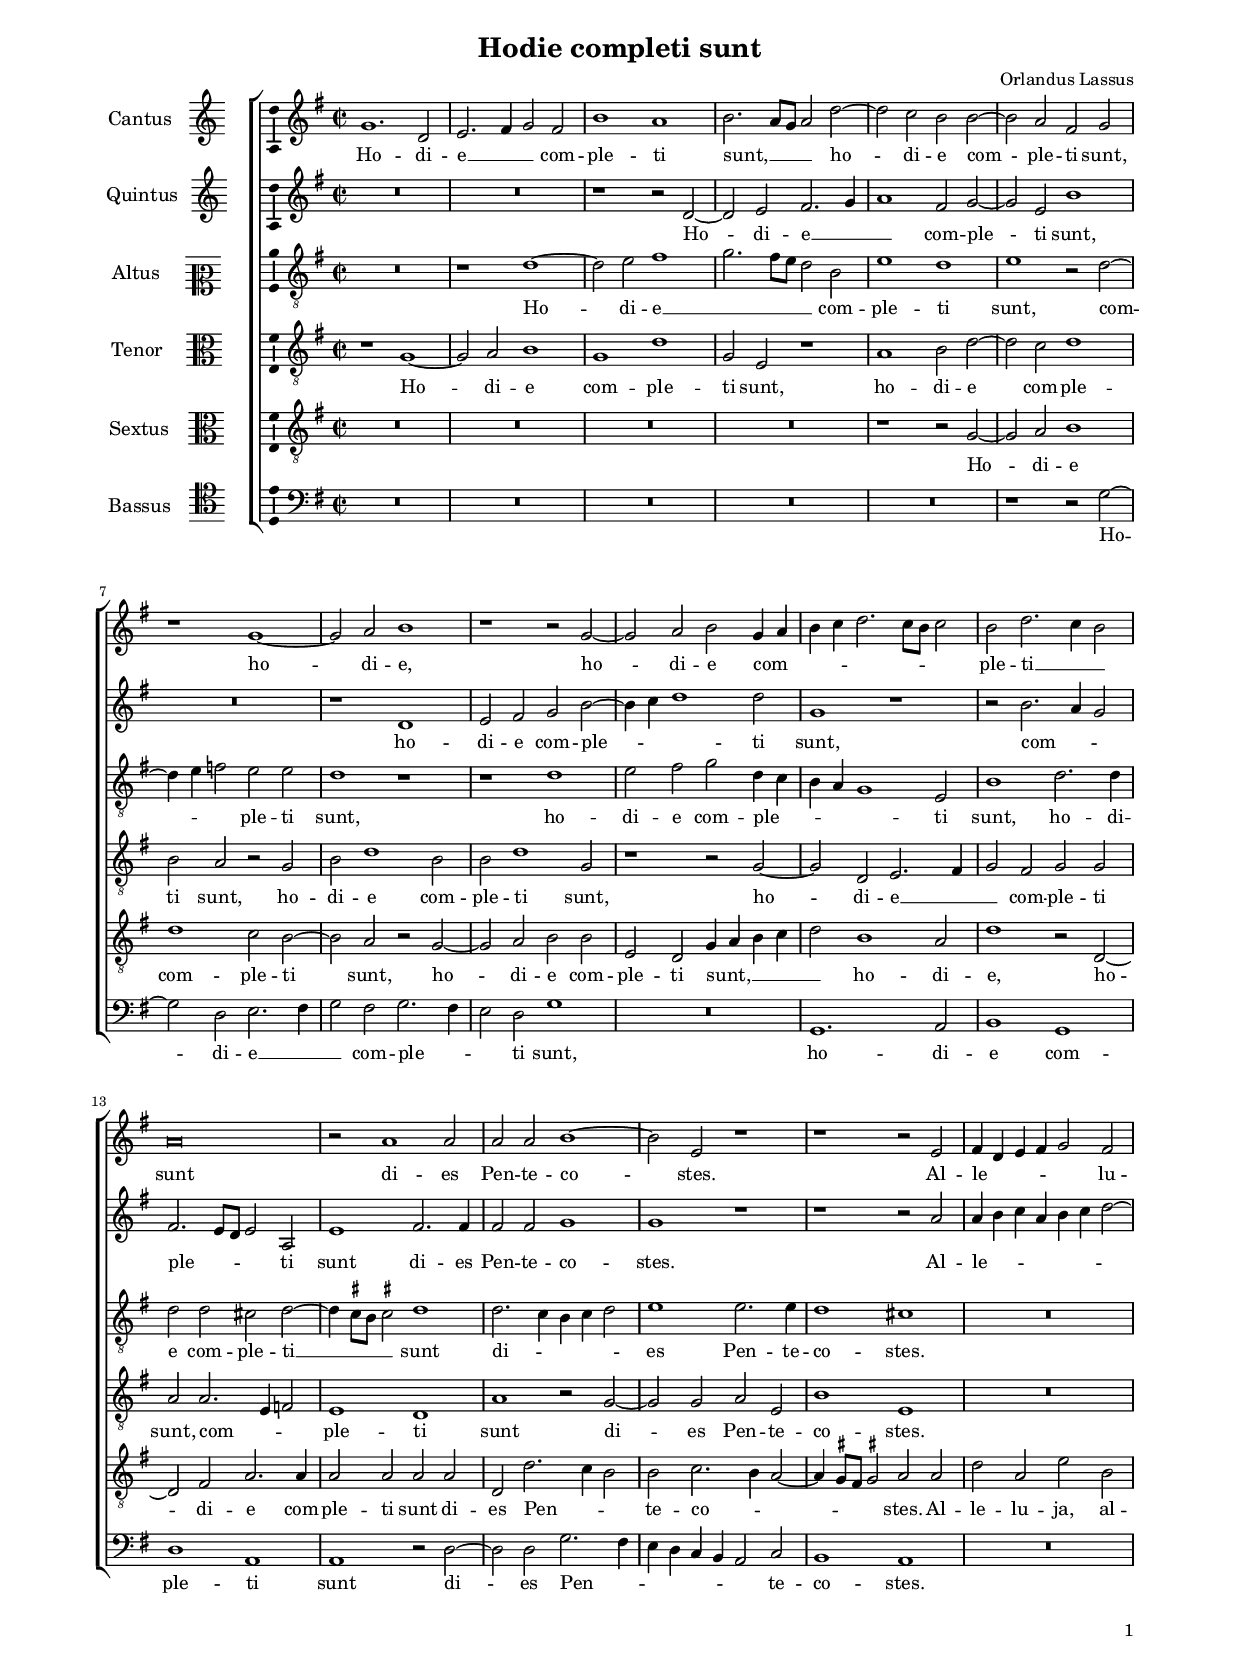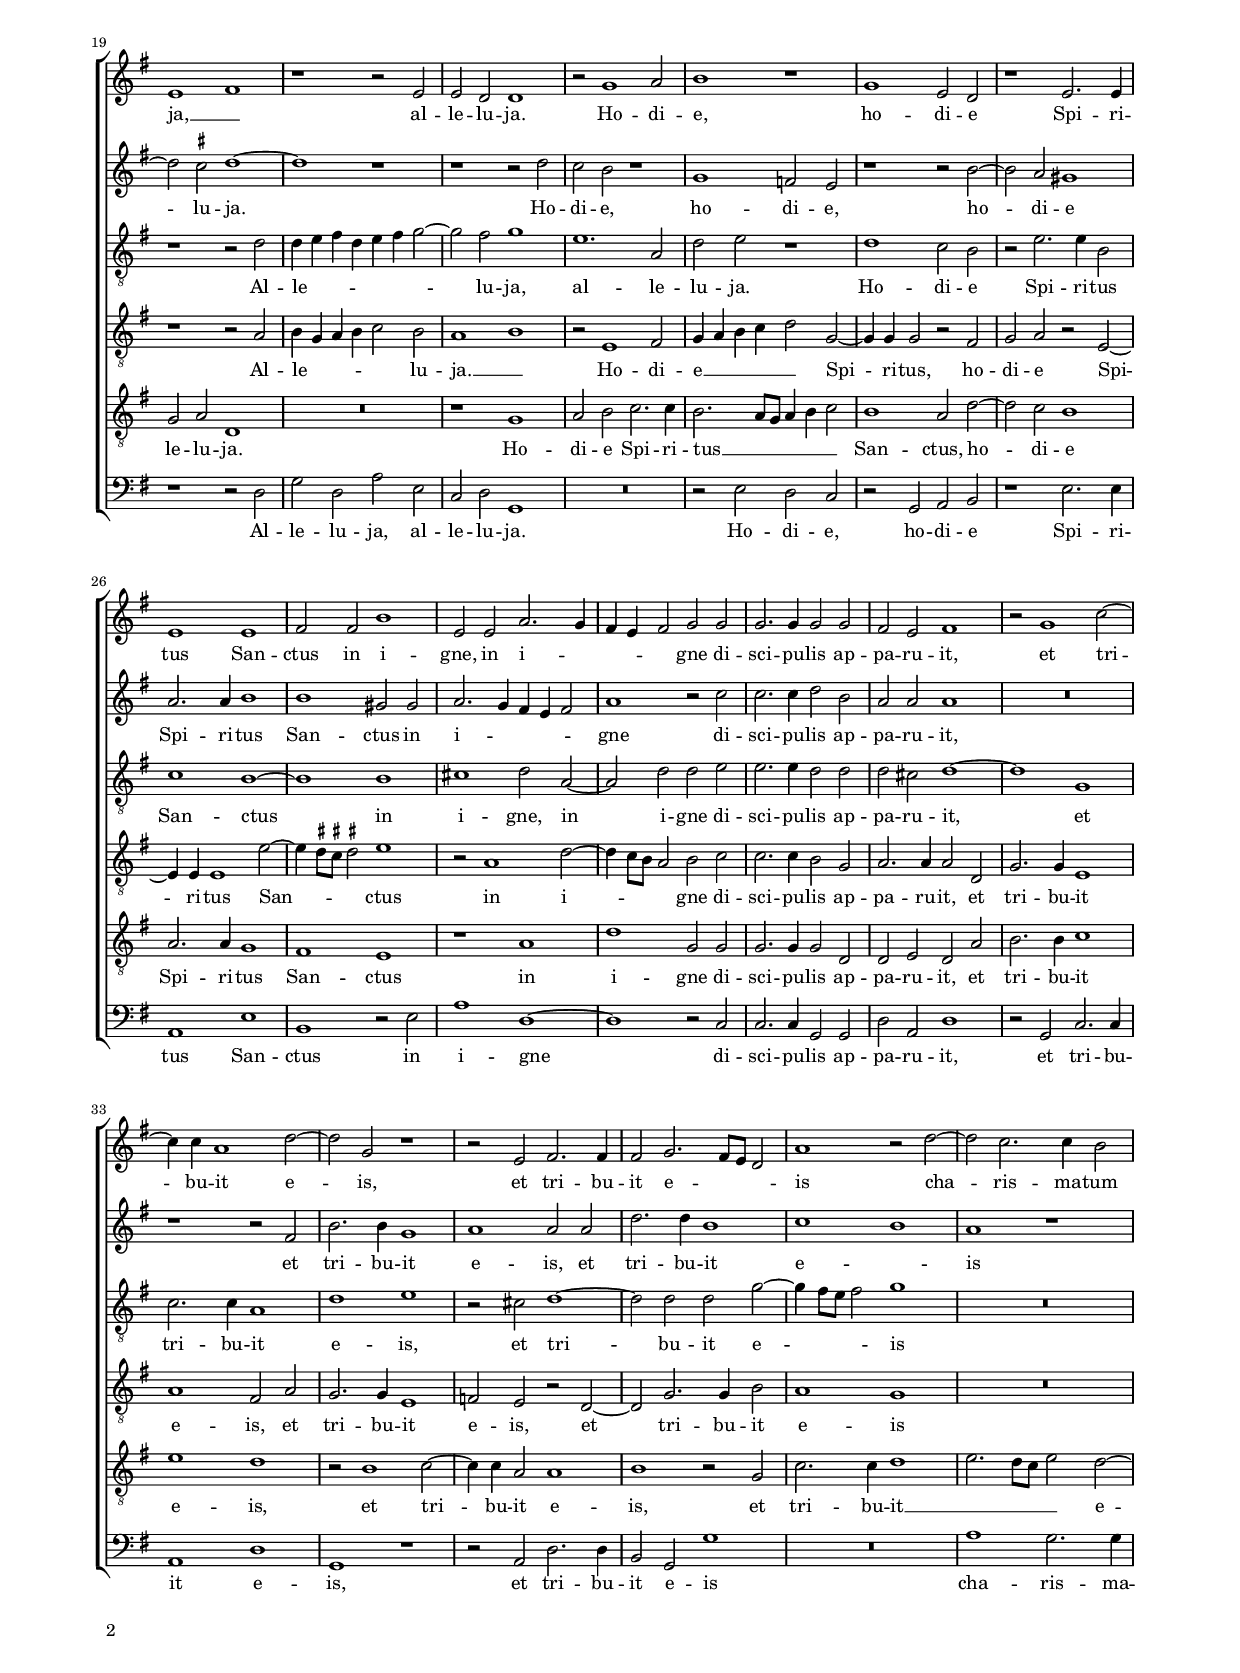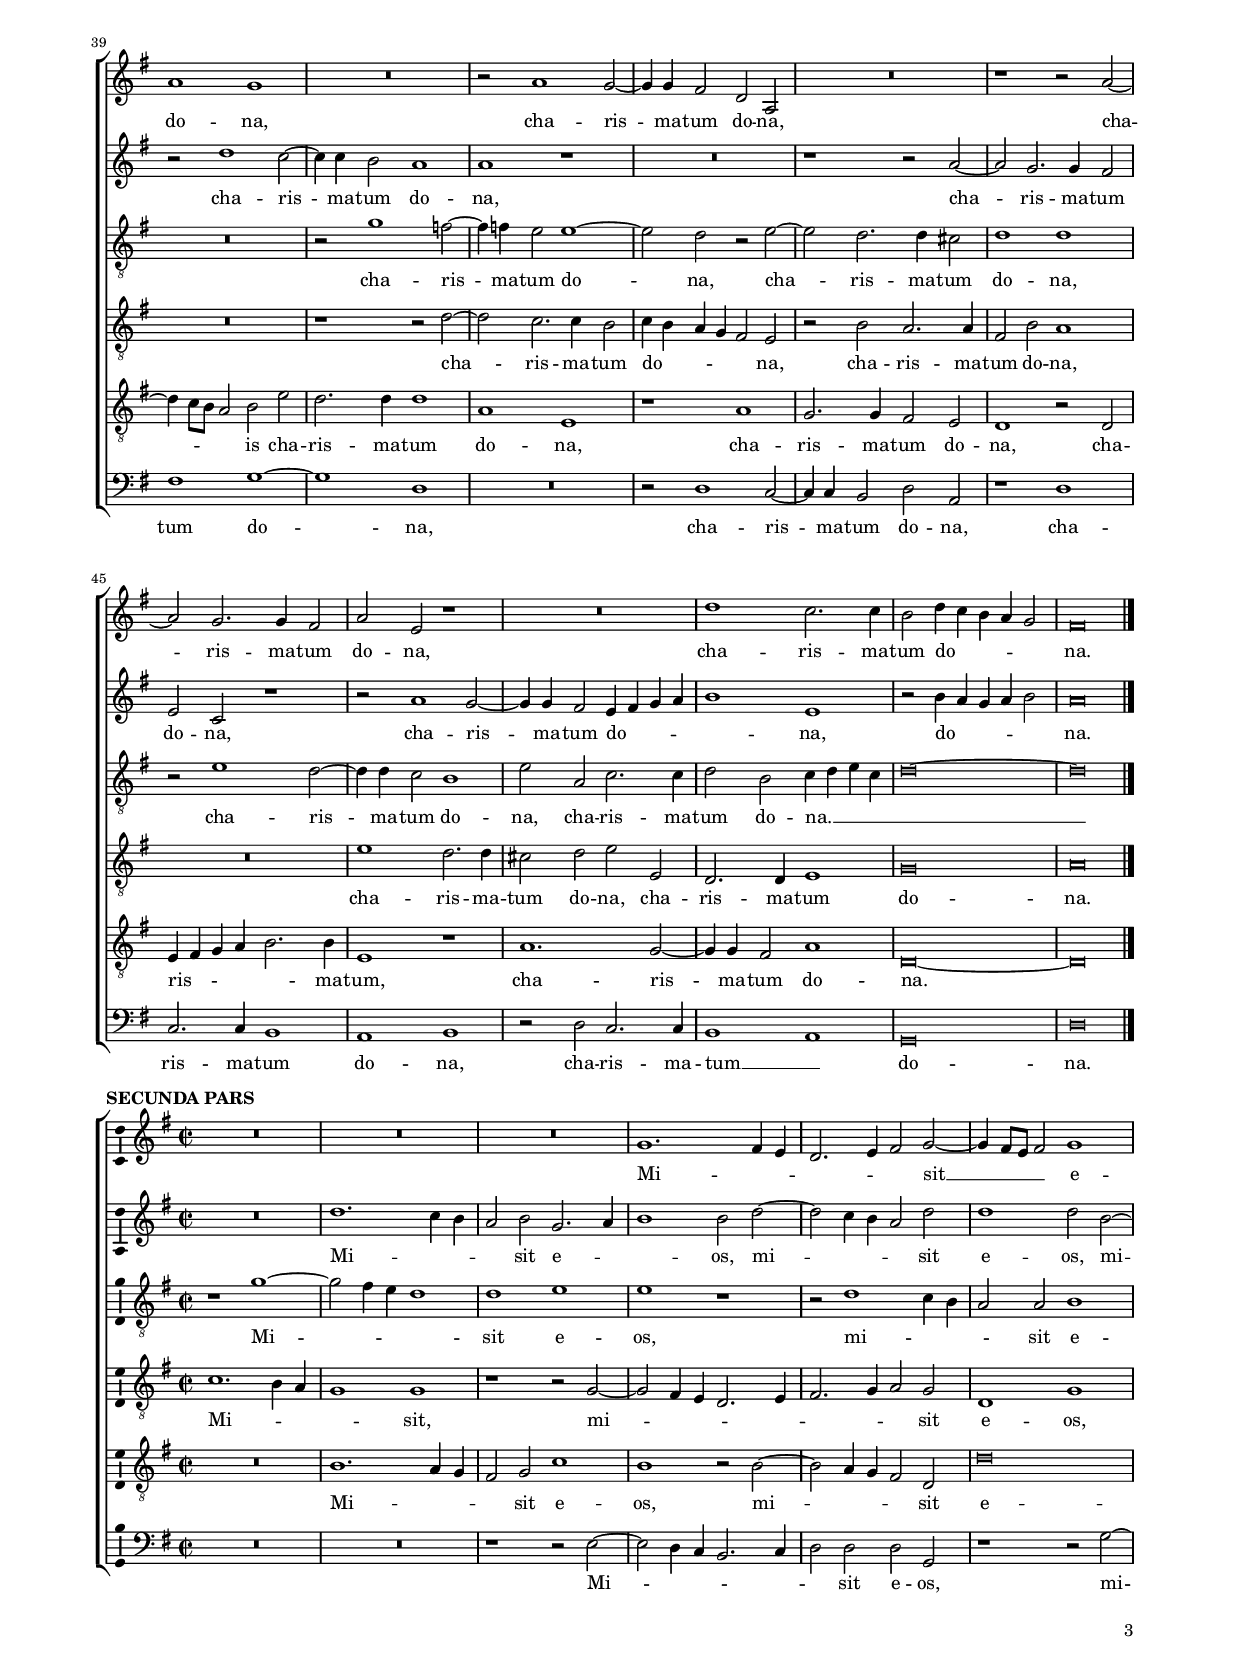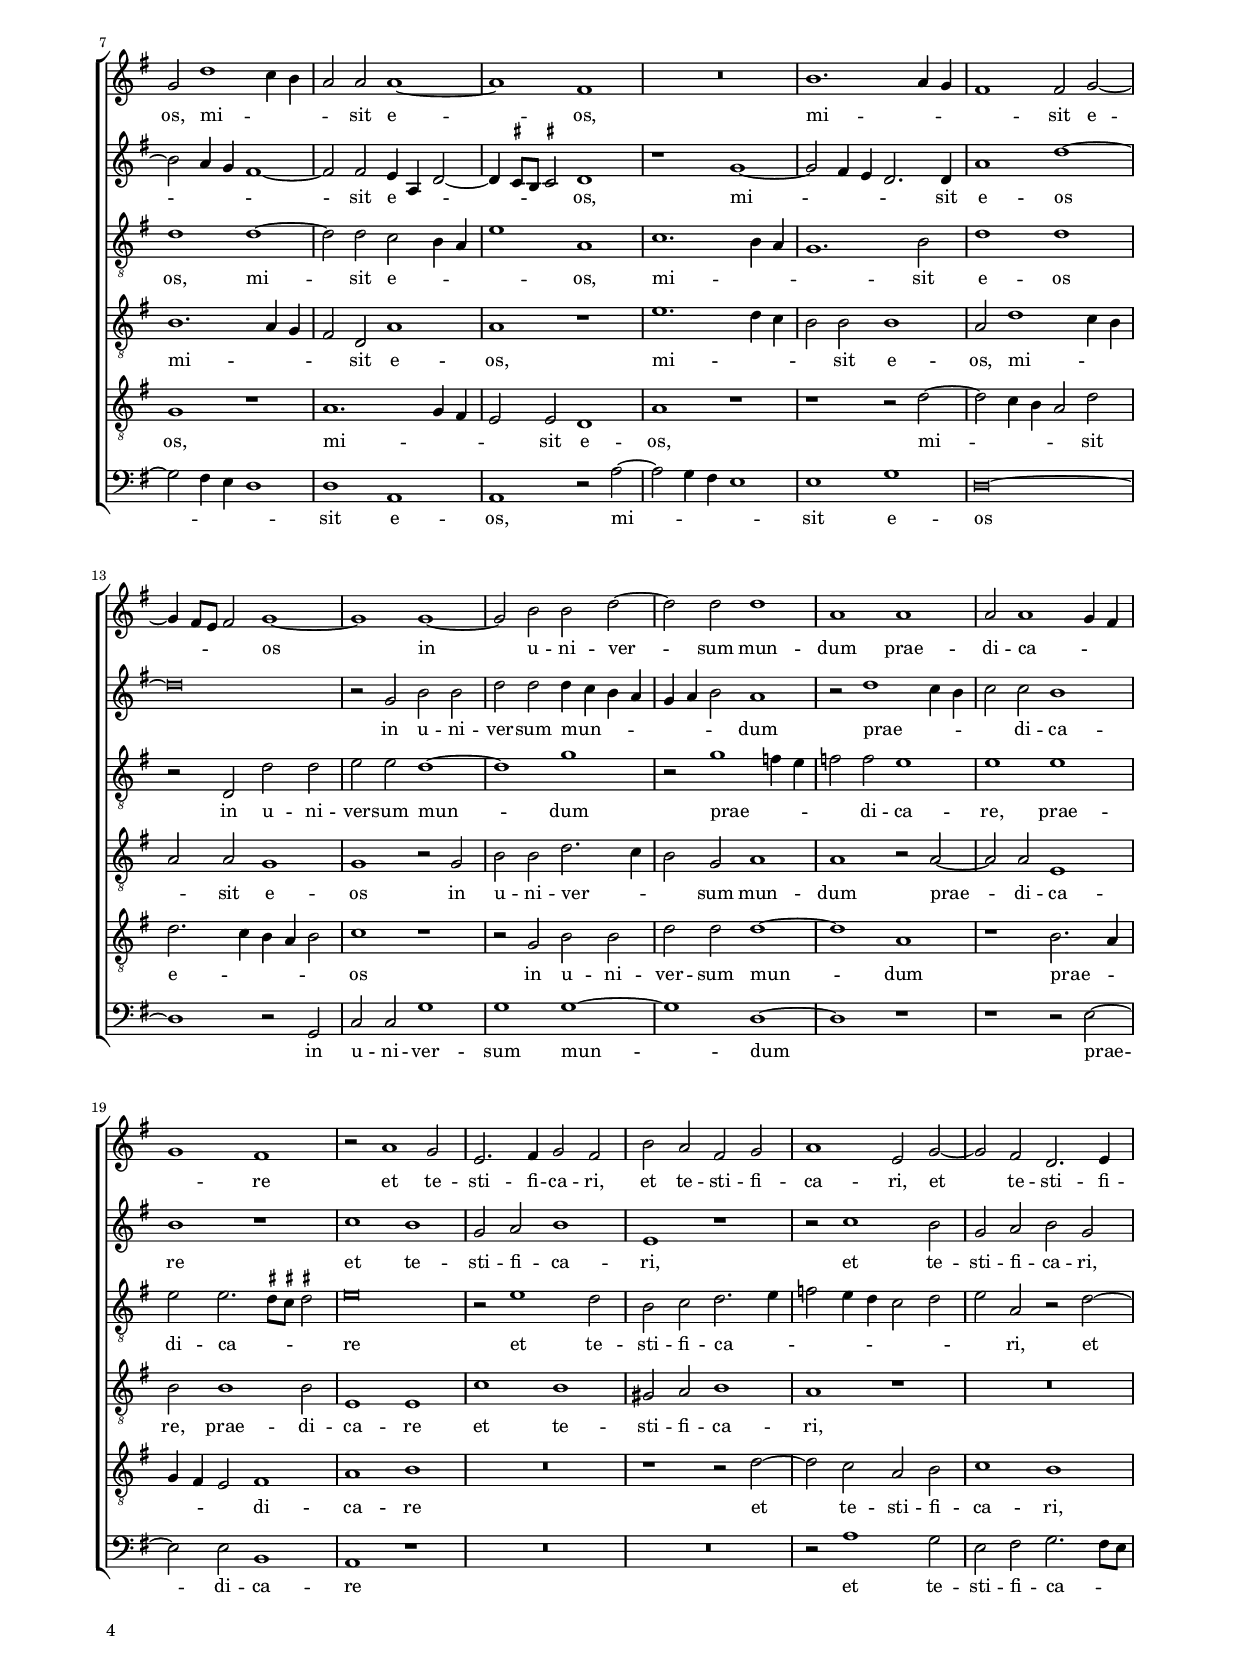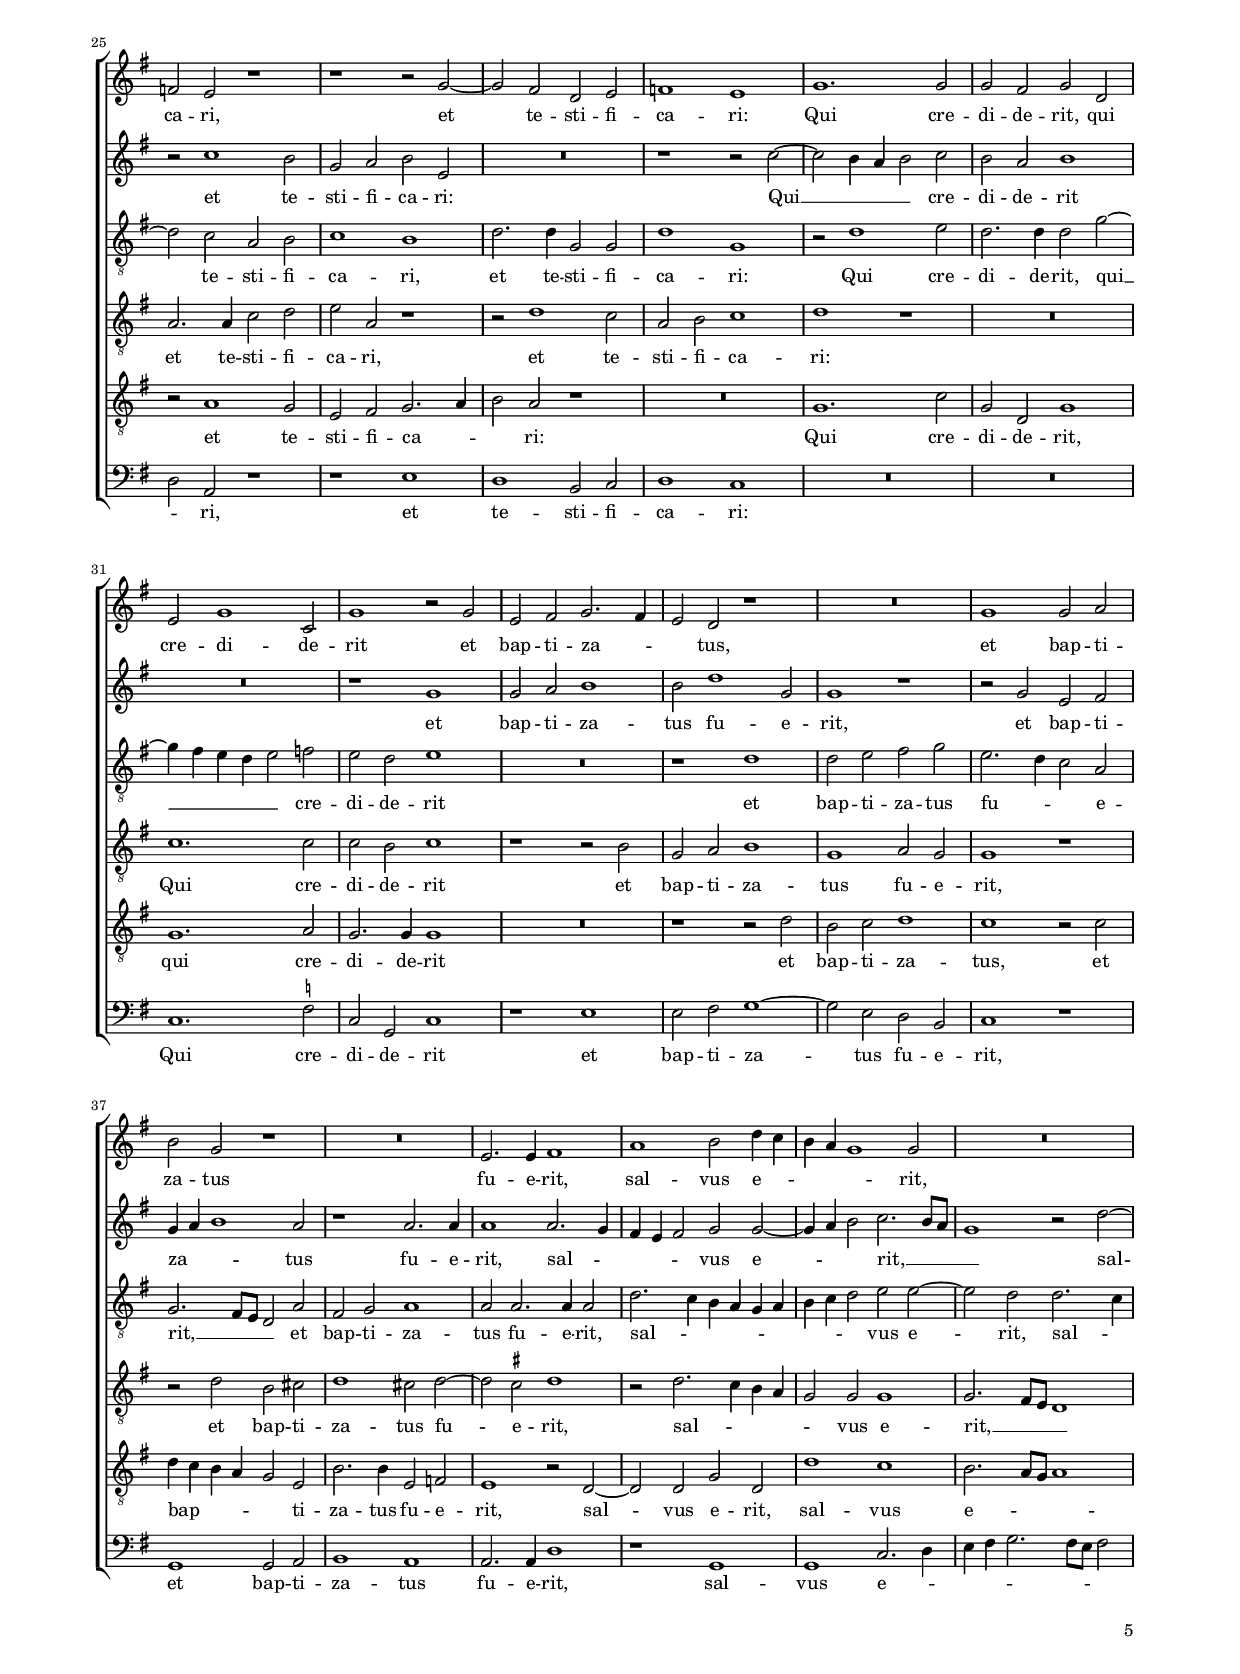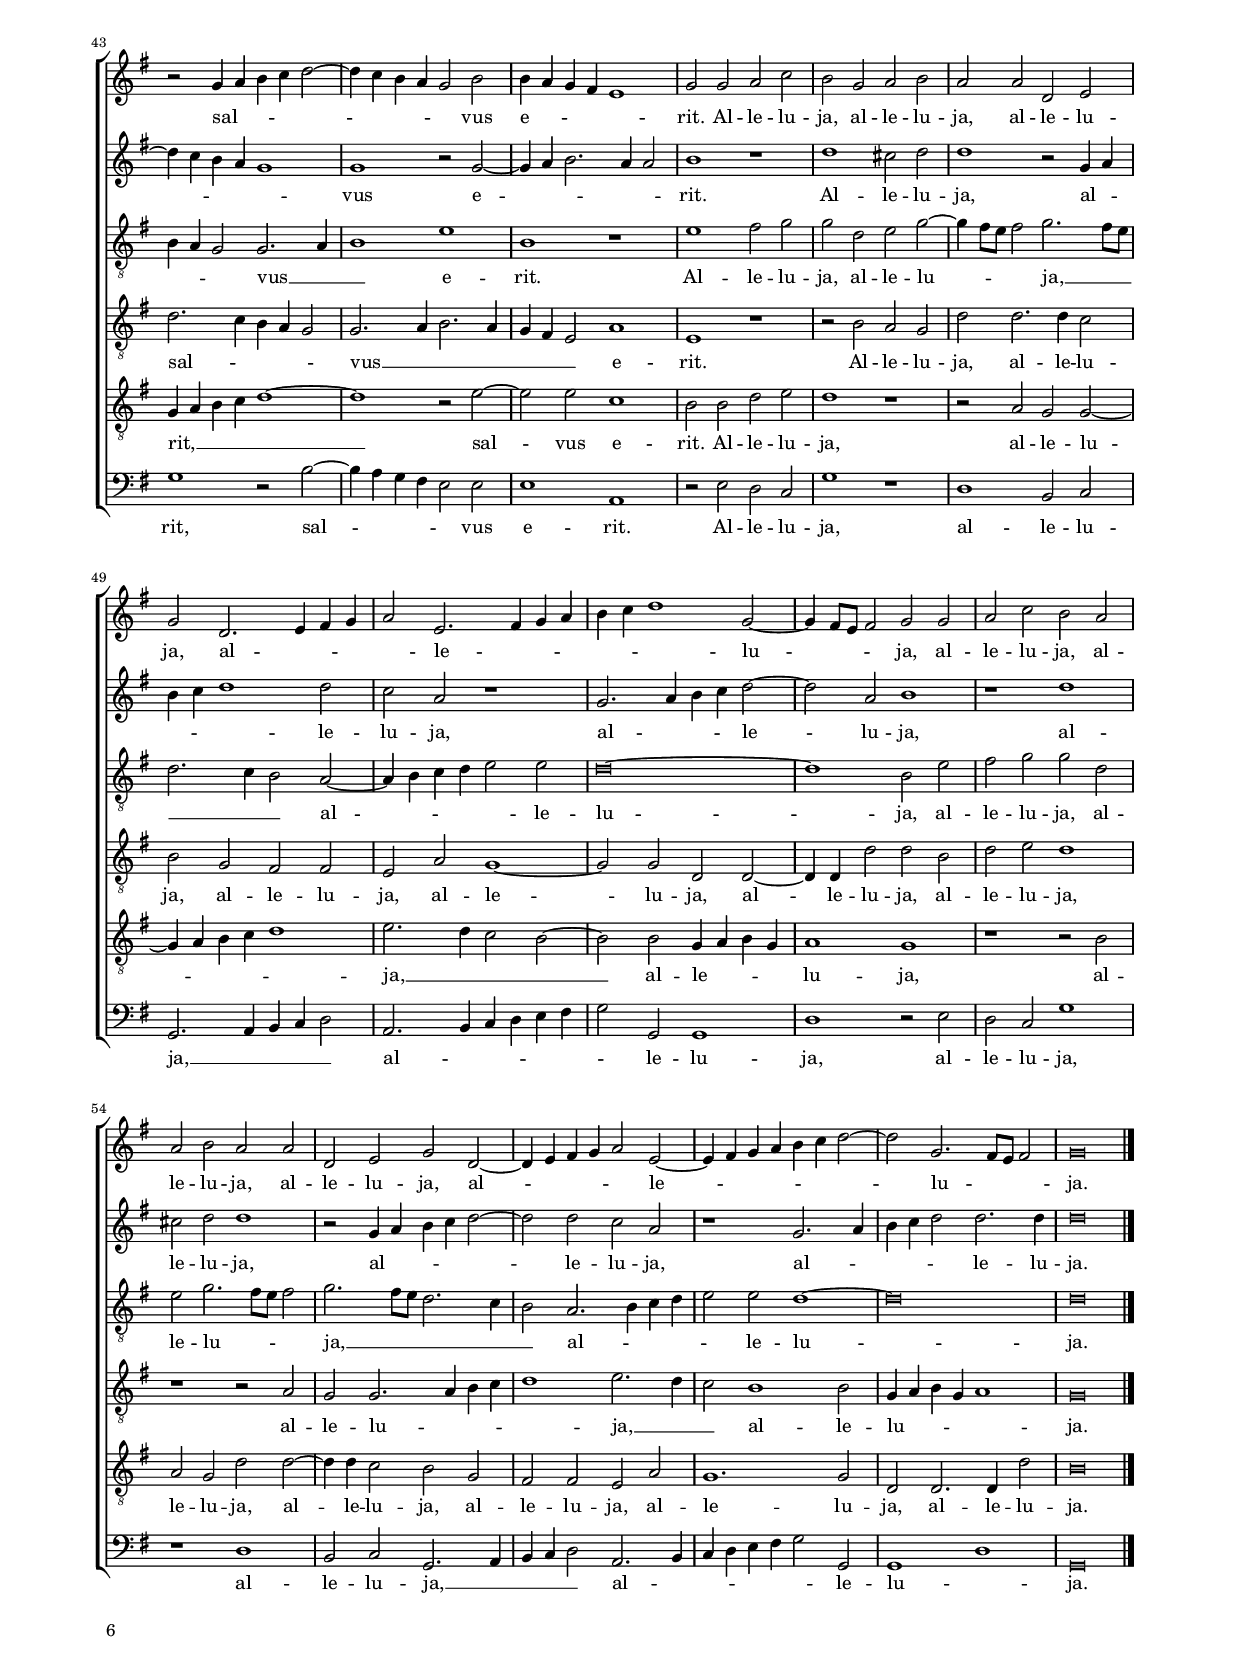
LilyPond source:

\header
{
  title="Hodie completi sunt"
  composer="Orlandus Lassus"
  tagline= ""
}

\version "2.20.0"
\language deutsch
#(set-global-staff-size 15)
% #(set-default-paper-size "letter")
#(ly:set-option 'point-and-click #f)


	ficta = { \once \set suggestAccidentals = ##t }
	
	forget = #(define-music-function (music) (ly:music?) #{
		\accidentalStyle forget
		$music
		\accidentalStyle default
		#})

	m = \melisma
	me = \melismaEnd
 %	\mark \markup { \fontsize #-3 \note  #"1" #1 = \fontsize #-3 \note #"1." #1 }


\paper
	{
	top-margin = 1.5 \cm
	bottom-margin = 1 \cm
	left-margin = 1.8 \cm
	right-margin = 1.8 \cm
	ragged-bottom = ##f
	ragged-last-bottom = ##f
	print-page-number = ##f
	score-system-spacing = #'((basic-distance . 17) (minimum-distance . 14) (padding . 5) (strechability . 250))
	system-system-spacing = #'((basic-distance . 17) (minimum-distance . 14) (padding . 5) (strechability . 250))
    oddFooterMarkup=\markup   \fill-line { "" \fromproperty #'page:page-number-string }
    evenFooterMarkup=\markup  \fill-line { \fromproperty #'page:page-number-string "" }
    last-bottom-spacing = #'((basic-distance . 12) (minimum-distance . 7) (padding . 4))
	systems-per-page = 3
%   page-count = 6
%	min-systems-per-page = 3
	}

global = {
    % \set Staff.autoBeaming = ##f
	\key c \major
	\time 2/2 \set Score.measureLength = #(ly:make-moment 2/1)
    \set Score.tempoHideNote = ##t
    \tempo 2 = 90
    \skip 1*2*50  \bar "|."
	}


incipitcantus = \markup { \score {
	{
	\set Staff.instrumentName = \markup { \fontsize #1 "Cantus" }
	\key c \major
	\clef violin
	s4 \bar ""
	}
	\layout  {
	raggedright = ##t
	indent = 1.6 \cm
	line-width = 2.2 \cm
	\context { \Staff \remove Time_signature_engraver }
	\override Staff.Clef.Y-extent = #'(0 . 0)
	}} \hspace #1 }


incipitsextus = \markup { \score {
	{
	\set Staff.instrumentName = \markup { \fontsize #1 "Quintus" }
	\key c \major
	\clef violin
	s4 \bar ""
	}
	\layout  {
	raggedright = ##t
	indent = 1.6 \cm
	line-width = 2.2 \cm
	\context { \Staff \remove Time_signature_engraver }
	\override Staff.Clef.Y-extent = #'(0 . 0)
	}} \hspace #1 }
      
      
incipitaltus = \markup { \score {
	{
	\set Staff.instrumentName = \markup { \fontsize #1 "Altus" }
	\key c \major
	\clef mezzosoprano
	s4 \bar ""
	}
	\layout  {
	raggedright = ##t
	indent = 1.6 \cm
	line-width = 2.2 \cm
	\context { \Staff \remove Time_signature_engraver }
	\override Staff.Clef.Y-extent = #'(0 . 0)
	}} \hspace #1 }


incipittenor = \markup { \score {
	{
	\set Staff.instrumentName = \markup { \fontsize #1 "Tenor" }
	\key c \major
	\clef alto
	s4 \bar ""
	}
	\layout  {
	raggedright = ##t
	indent = 1.6 \cm
	line-width = 2.2 \cm
	\context { \Staff \remove Time_signature_engraver }
	\override Staff.Clef.Y-extent = #'(0 . 0)
	}} \hspace #1 }
      
      
incipitquintus = \markup { \score {
	{
	\set Staff.instrumentName = \markup { \fontsize #1 "Sextus" }
	\key c \major
	\clef alto
	s4 \bar ""
	}
	\layout  {
	raggedright = ##t
	indent = 1.6 \cm
	line-width = 2.2 \cm
	\context { \Staff \remove Time_signature_engraver }
	\override Staff.Clef.Y-extent = #'(0 . 0)
	}} \hspace #1 }
      
      
incipitbassus = \markup { \score {
	{
	\set Staff.instrumentName = \markup { \fontsize #1 "Bassus" }
	\key c \major
	\clef tenor
	s4 \bar ""
	}
	\layout  {
	raggedright = ##t
	indent = 1.6 \cm
	line-width = 2.2 \cm
	\context { \Staff \remove Time_signature_engraver }
	\override Staff.Clef.Y-extent = #'(0 . 0)
	}} \hspace #1 }


cantus =  \relative c''
	{
	c1. g2
	a2. h4 c2 h
	e1 d
	e2. d8 c d2 g~
%5
	g2 f e e~ |
	e2 d h c
	r1 c~
	c2 d e1
	r1 r2 c~
%10
	c2 d e c4 d |
	e4 f g2. f8 e f2
	e2 g2. f4 e2
	d\breve
	r2 d1 d2
%15
	d2 d e1~ |
	e2 a, r1
	r1 r2 a
	h4 g a h c2 h
	a1 h
%20
	r1 r2 a |
	a2 g g1
	r2 c1 d2
	e1 r
	c1 a2 g
%25
	r1 a2. a4 |
	a1 a
	h2 h e1
	a,2 a d2. c4
	h4 a h2 c2 c
%30
	c2. c4 c2 c |
	h2 a h1
	r2 c1 f2~
	f4 f d1 g2~
	g2 c, r1
%35
	r2 a h2. h4 |
	h2 c2. h8 a g2
	d'1 r2 g~
	g2 f2. f4 e2
	d1 c
%40
	R\breve |
	r2 d1 c2~
	c4 c h2 g d
	R\breve
	r1 r2 d'~
%45
	d2 c2. c4 h2 |
	d2 a r1
	R\breve
	g'1 f2. f4
	e2 g4 f e d c2
%50
	h\breve |
	}


sextus = \relative c''
	{
	R\breve
	R\breve
	r1 r2 g~
	g2 a h2. c4
%5
	d1 h2 c~ |
	c2 a e'1
	R\breve
	r1 g,
	a2 h c e~
%10
	e4 f g1 g2 |
	c,1 r
	r2 e2. d4 c2
	h2. a8 g a2 d,
	a'1 h2. h4
%15
	h2 h c1 |
	c1 r
	r1 r2 d
	d4 e f d e f g2~
	g2 \ficta fis g1~
%20
	g1 r |
	r1 r2 g
	f2 e r1
	c1 b2 a
	r1 r2 e'~
%25
	e2 d cis1 |
	d2. d4 e1
	e1 cis2 cis
	d2. c4 h a h2
	d1 r2 f
%30
	f2. f4 g2 e |
	d2 d d1
	R\breve
	r1 r2 h
	e2. e4 c1
%35
	d1 d2 d |
	g2. g4 e1
	f1 e
	d1 r
	r2 g1 f2~
%40
	f4 f e2 d1 |
	d1 r
	R\breve
	r1 r2 d~
	d2 c2. c4 h2
%45
	a2 f r1 |
	r2 d'1 c2~
	c4 c h2 a4 h c d
	e1 a,
	r2 e'4 d c d e2
%50
	d\breve |
	}


altus =  \relative c'
    {
	R\breve
	r1 g'~
	g2 a h1
	c2. h8 a g2 e
%5
	a1 g |
	a1 r2 g~
	g4 a b2 a a
	g1 r
	r1 g
%10
	a2 h c g4 f |
	e4 d c1 a2
	e'1 g2. g4
	g2 g fis g~
	g4 \ficta fis8 e \ficta fis!2 g1
%15
	g2. f4 e f g2 |
	a1 a2. a4
	g1 fis
	R\breve
	r1 r2 g
%20
	g4 a h g a h c2~ |
	c2 h c1
	a1. d,2
	g2 a r1
	g1 f2 e
%25
	r2 a2. a4 e2 |
	f1 e~
	e1 e
	fis1 g2 d~
	d2 g g a
%30
	a2. a4 g2 g |
	g2 fis g1~
	g1 c,
	f2. f4 d1
	g1 a
%35
	r2 fis g1~ |
	g2 g g c~
	c4 h8 a h2 c1
	R\breve
	R\breve
%40
	r2 c1 b2~ |
	b4 b a2 a1~
	a2 g r a~
	a2 g2. g4 fis2
	g1 g
%45
	r2 a1 g2~ |
	g4 g f2 e1
	a2 d, f2. f4
	g2 e f4 g a f
	g\breve~
%50
	g\breve |
	}


tenor =  \relative c'
	{
	r1 c~
	c2 d e1
	c1 g'
	c,2 a r1
%5
	d1 e2 g~ |
	g2 f g1
	e2 d r c
	e2 g1 e2
	e2 g1 c,2
%10
	r1 r2 c~ |
	c2 g a2. h4
	c2 h c c
	d2 d2. a4 b2
	a1 g
%15
	d'1 r2 c~ |
	c2 c d a
	e'1 a,
	R\breve
	r1 r2 d
%20
	e4 c d e f2 e |
	d1 e
	r2 a,1 h2
	c4 d e f g2 c,~
	c4 c c2 r h
%25
	c2 d r a~ |
	a4 a a1 a'2~ |
	a4 \ficta gis8 \ficta fis \ficta gis!2 a1
	r2 d,1 g2~
	g4 f8 e d2 e2 f
%30
	f2. f4 e2 c |
	d2. d4 d2 g,
	c2. c4 a1
	d1 h2 d
	c2. c4 a1
%35
	b2 a r g~ |
	g2 c2. c4 e2
	d1 c
	R\breve
	R\breve
%40
	r1 r2 g'~ |
	g2 f2. f4 e2
	f4 e d c h2 a
	r2 e' d2. d4
	h2 e d1
%45
	R\breve |
	a'1 g2. g4
	fis2 g a a,
	g2. g4 a1
	c\breve
%50
	d\breve |
	}


quintus  =  \relative c'
	{
	R\breve
	R\breve
	R\breve
	R\breve
%5
	r1 r2 c~ |
	c2 d e1
	g1 f2 e~
	e2 d r c~
	c2 d e e
%10
	a,2 g c4 d e f |
	g2 e1 d2
	g1 r2 g,~
	g2 h d2. d4
	d2 d d d
%15
	g,2 g'2. f4 e2 |
	e2 f2. e4 d2~
	d4 \ficta cis8 h \ficta cis!2 d d
	g2 d a' e
	c2 d g,1
%20
	R\breve |
	r1 c
	d2 e f2. f4
	e2. d8 c d4 e f2
	e1 d2 g~
%25
	g2 f e1 |
	d2. d4 c1
	h1 a
	r1 d
	g1 c,2 c
%30
	c2. c4 c2 g |
	g2 a g d'
	e2. e4 f1
	a1 g
	r2 e1 f2~
%35
	f4 f d2 d1 |
	e1 r2 c
	f2. f4 g1
	a2. g8 f a2 g~
	g4 f8 e d2 e a
%40
	g2. g4 g1 |
	d1 a
	r1 d
	c2. c4 h2 a
	g1 r2 g
%45
	a4 h c d e2. e4 |
	a,1 r
	d1. c2~
	c4 c h2 d1
	g,\breve~
%50
	g\breve |
	}


bassus  =  \relative c
	{
	R\breve
	R\breve
	R\breve
	R\breve
%5
	R\breve |
	r1 r2 c'~
	c2 g a2. h4
	c2 h c2. h4
	a2 g c1
%10
	R\breve |
	c,1. d2
	e1 c
	g'1 d
	d1 r2 g~
%15
	g2 g c2. h4 |
	a4 g f e d2 f
	e1 d
	R\breve
	r1 r2 g
%20
	c2 g d' a |
	f2 g c,1
	R\breve
	r2 a' g f
	r2 c d e
%25
	r1 a2. a4 |
	d,1 a'
	e1 r2 a
	d1 g,~
	g1 r2 f
%30
	f2. f4 c2 c |
	g'2 d g1
	r2 c, f2. f4
	d1 g
	c,1 r
%35
	r2 d g2. g4 |
	e2 c c'1
	R\breve
	d1 c2. c4
	h1 c~
%40
	c1 g |
	R\breve
	r2 g1 f2~
	f4 f e2 g d
	r1 g
%45
	f2. f4 e1 |
	d1 e
	r2 g f2. f4
	e1 d
	c\breve
%50
	g'\breve |
	}


lyricscantus = \lyricmode {
	Ho -- di -- e __ _ _ com -- ple -- ti sunt, __ _ _ _
    ho -- di -- e com -- ple -- ti sunt,
    ho -- di -- e,
    ho -- di -- e com -- _ _ _ _ _ _ _ ple -- ti __ _ _ sunt
    di -- es Pen -- te -- co -- stes.
    Al -- le -- _ _ _ _ lu -- ja, __ _
    al -- le -- lu -- ja.
    Ho -- di -- e,
    ho -- di -- e Spi -- ri -- tus San -- ctus in i -- gne,
    in i -- _ _ _ _ gne  di -- sci -- pu -- lis ap -- pa -- ru -- it,
    et tri -- bu -- it e -- is,
    et tri -- bu -- it e -- _ _ _ is
    cha -- ris -- ma -- tum do -- na,
    cha -- ris -- ma -- tum do -- na,
    cha -- ris -- ma -- tum do -- na,
    cha -- ris -- ma -- tum do -- _ _ _ _ na.
	}


lyricssextus = \lyricmode {
	Ho -- di -- e __ _ _ com -- ple -- ti sunt,
    ho -- di -- e com -- ple -- _ _ ti sunt,
    com -- _ _ ple -- _ _ _ ti sunt
    di -- es Pen -- te -- co -- stes.
    Al -- le -- _ _ _ _ _ _ lu -- ja.
    Ho -- di -- e,
    ho -- di -- e,
    ho -- di -- e Spi -- ri -- tus San -- ctus in i -- _ _ _ _ gne
    di -- sci -- pu -- lis ap -- pa -- ru -- it,
    et tri -- bu -- it e -- is,
    et tri -- bu -- it e -- _ is
    cha -- ris -- ma -- tum do -- na,
    cha -- ris -- ma -- tum do -- na,
    cha -- ris -- ma -- tum do -- _ _ _ _ na,
    do -- _ _ _ _ na.
	}
	
	
lyricsaltus = \lyricmode {
	Ho -- di -- e __ _ _ _ _ com -- ple -- ti sunt,
    com -- _ _ ple -- ti sunt,
    ho -- di -- e com -- ple -- _ _ _ _ ti sunt,
    ho -- di -- e com -- ple -- ti __ _ _ _ sunt
    di -- _ _ _ _ es Pen -- te -- co -- stes.
    Al -- le -- _ _ _ _ _ _ lu -- ja,
    al -- le -- lu -- ja.
    Ho -- di -- e Spi -- ri -- tus San -- ctus in i -- gne,
    in i -- gne  di -- sci -- pu -- lis ap -- pa -- ru -- it,
    et tri -- bu -- it e -- is,
    et tri -- bu -- it e -- _ _ _ is
    cha -- ris -- ma -- tum do -- na,
    cha -- ris -- ma -- tum do -- na,
    cha -- ris -- ma -- tum do -- na,
    cha -- ris -- ma -- tum do -- na. __ _ _ _ _
	}


lyricstenor = \lyricmode {
	Ho -- di -- e com -- ple -- ti sunt,
    ho -- di -- e com -- ple -- ti sunt,
    ho -- di -- e com -- ple -- ti sunt,
    ho -- di -- e __ _ _ com -- ple -- ti sunt,
    com -- _ _ ple -- ti sunt
    di -- es Pen -- te -- co -- stes.
    Al -- le -- _ _ _ _ lu -- ja. __ _
    Ho -- di -- e __ _ _ _ _  Spi -- ri -- tus,
    ho -- di -- e Spi -- ri -- tus San -- _ _ _ ctus in i -- _ _ _ gne
    di -- sci -- pu -- lis ap -- pa -- ru -- it,
    et tri -- bu -- it e -- is,
    et tri -- bu -- it e -- is,
    et tri -- bu -- it e -- is
    cha -- ris -- ma -- tum do -- _ _ _ _ na,
    cha -- ris -- ma -- tum do -- na,
    cha -- ris -- ma -- tum do -- na,
    cha -- ris -- ma -- tum do -- na.
	}


lyricsquintus = \lyricmode {
	Ho -- di -- e com -- ple -- ti sunt,
    ho -- di -- e com -- ple -- ti sunt, __ _ _ _ _ 
    ho -- di -- e,
    ho -- di -- e com -- ple -- ti sunt
    di -- es Pen -- _ _ te -- co -- _ _ _ _ _ stes.
    Al -- le -- lu -- ja,
    al -- le -- lu -- ja.
    Ho -- di -- e Spi -- ri -- tus __ _ _ _ _ _ San -- ctus,
    ho -- di -- e Spi -- ri -- tus San -- ctus
    in i -- gne  di -- sci -- pu -- lis ap -- pa -- ru -- it,
    et tri -- bu -- it e -- is,
    et tri -- bu -- it e -- is,
    et tri -- bu -- it __ _ _ _ _ e -- _ _ _ is
    cha -- ris -- ma -- tum do -- na,
    cha -- ris -- ma -- tum do -- na,
    cha -- ris -- _ _ _ _ ma -- tum,
    cha -- ris -- ma -- tum do -- na.
	}


lyricsbassus = \lyricmode {
	Ho -- di -- e __ _ _ com -- ple -- _ _ ti sunt,
    ho -- di -- e com -- ple -- ti sunt
    di -- es Pen -- _ _ _ _ _ _ te -- co -- stes.
    Al -- le -- lu -- ja,
    al -- le -- lu -- ja.
    Ho -- di -- e,
    ho -- di -- e Spi -- ri -- tus San -- ctus
    in i -- gne  di -- sci -- pu -- lis ap -- pa -- ru -- it,
    et tri -- bu -- it e -- is,
    et tri -- bu -- it e -- is
    cha -- ris -- ma -- tum do -- na,
    cha -- ris -- ma -- tum do -- na,
    cha -- ris -- ma -- tum do -- na,
    cha -- ris -- ma -- tum __ _ do -- na.
	}


\score
{  
	\transpose c g, {
	\new ChoirStaff \with { \override StaffGrouper.staff-staff-spacing.basic-distance = #12 }
	<<

	\new Staff << \global
	\new Voice="v1" {
		\set Staff.instrumentName=\incipitcantus
		\set Staff.midiInstrument = "reed organ"
		\clef "treble"
		\cantus }
	\new Lyrics \lyricsto "v1" {\lyricscantus }
	>>


	\new Staff << \global
	\new Voice="v6" {
		\set Staff.instrumentName=\incipitsextus
		\set Staff.midiInstrument = "reed organ"
		\clef "treble" 
		\sextus}
	\new Lyrics \lyricsto "v6" {\lyricssextus }
	>>


	\new Staff << \global
	\new Voice="v2" {
		\set Staff.instrumentName=\incipitaltus
		\set Staff.midiInstrument = "reed organ"
		\clef "G_8" 
		\altus}
	\new Lyrics \lyricsto "v2" {\lyricsaltus }
	>>


	\new Staff << \global
	\new Voice="v3" {
		\set Staff.instrumentName=\incipittenor
		\set Staff.midiInstrument = "reed organ"
		\clef "G_8"
		\tenor }
	\new Lyrics \lyricsto "v3" {\lyricstenor }
	>>


	\new Staff << \global
	\new Voice="v5" {
		\set Staff.instrumentName=\incipitquintus
		\set Staff.midiInstrument = "reed organ"
		\clef "G_8"
		\quintus}
	\new Lyrics \lyricsto "v5" {\lyricsquintus }
	>>


	\new Staff << \global
	\new Voice="v4" {
		\set Staff.instrumentName=\incipitbassus
		\set Staff.midiInstrument = "reed organ"
		\clef "bass" 
		\bassus }
	\new Lyrics \lyricsto "v4" {\lyricsbassus}
	>>

	>>
	} % transpose

	\layout
	{
	indent = 2.6 \cm
%	\context { \Lyrics \override VerticalAxisGroup.nonstaff-relatedstaff-spacing.padding = #2 }
%	\context { \Lyrics \override LyricText.font-size = #1 }
  	\context { \Staff \consists "Ambitus_engraver" }
	\context { \Staff \override TimeSignature.break-visibility = #end-of-line-invisible }
%	\context { \Staff \override InstrumentName.X-offset = #'-25 }
%	\context { \Voice \override Slur.transparent = ##t }
	\context { \Score \override BarNumber.padding = #2 }
	\context { \Voice \override NoteHead.style = #'baroque }
	}

\midi
	{
	}

}

%%%%%%%%%%%%%%%%%%%%  SECUNDA PARS   %%%%%%%%%%%%%%%%%%%%

 %	\mark \markup { \fontsize #-3 \note  #"1" #1 = \fontsize #-3 \note #"1." #1 }

global = {
	\key c \major
	\time 2/2 \set Score.measureLength = #(ly:make-moment 2/1)
    \set Score.tempoHideNote = ##t
    \tempo 2 = 90
    \skip 1*2*59  \bar "|."
	}


cantus =  \relative c''
	{
	R\breve
	R\breve
	R\breve
	c1. h4 a
%5
	g2. a4 h2 c~ |
	c4 h8 a h2 c1
	c2 g'1 f4 e
	d2 d d1~
	d1 h
%10
	R\breve |
	e1. d4 c
	h1 h2 c~
	c4 h8 a h2 c1~
	c1 c~
%15
	c2 e e g~ |
	g2 g g1
	d1 d
	d2 d1 c4 h
	c1 h
%20
	r2 d1 c2 |
	a2. h4 c2 h
	e2 d h c
	d1 a2 c~
	c2 h g2. a4
%25
	b2 a r1 |
	r1 r2 c~
	c2 h g a
	b1 a
	c1. c2
%30
	c2 h c g |
	a2 c1 f,2
	c'1 r2 c
	a2 h c2. h4
	a2 g r1
%35
	R\breve |
	c1 c2 d
	e2 c r1
	R\breve
	a2. a4 h1
%40
	d1 e2 g4 f |
	e4 d c1 c2
	R\breve
	r2 c4 d e f g2~
	g4 f e d c2 e
%45
	e4 d c h a1 |
	c2 c d f
	e2 c d e
	d2 d g, a
	c2 g2. a4 h c
%50
	d2 a2. h4 c d |
	e4 f g1 c,2~
	c4 h8 a h2 c c
	d2 f e d
	d2 e d d
%55
	g,2 a c g~ |
	g4 a h c d2 a~
	a4 h c d e f g2~
	g2 c,2. h8 a h2
	c\breve |
	}


sextus = \relative c''
	{
	R\breve
	g'1. f4 e
	d2 e c2. d4
	e1 e2 g~
%5
	g2 f4 e d2 g |
	g1 g2 e~
	e2 d4 c h1~
	h2 h a4 d, g2~
	g4 \ficta fis8 e \ficta fis!2 g1
%10
	r1 c~ |
	c2 h4 a g2. g4
	d'1 g~
	g\breve
	r2 c, e e
%15
	g2 g g4 f e d |
	c4 d e2 d1
	r2 g1 f4 e
	f2 f e1
	e1 r
%20
	f1 e |
	c2 d e1
	a,1 r
    r2 f'1 e2
	c2 d e c
%25
	r2 f1 e2 |
	c2 d e a,
	R\breve
	r1 r2 f'~
	f2 e4 d e2 f
%30
	e2 d e1 |
	R\breve
	r1 c
	c2 d e1
	e2 g1 c,2
%35
	c1 r |
	r2 c a h
	c4 d e1 d2
	r1 d2. d4
	d1 d2. c4
%40
	h4 a h2 c c~ |
	c4 d e2 f2. e8 d
	c1 r2 g'~
	g4 f e d c1
	c1 r2 c~
%45
	c4 d e2. d4 d2 |
	e1 r
	g1 fis2 g
	g1 r2 c,4 d
	e4 f g1 g2
%50
	f2 d r1 |
	c2. d4 e f g2~
	g2 d e1
	r1 g
	fis2 g g1
%55
	r2 c,4 d e f g2~ |
	g2 g f d
	r1 c2. d4
	e4 f g2 g2. g4
	g\breve |
	}


altus =  \relative c'
    {
	r1 c'~
	c2 h4 a g1
%3
	g1 a |
	a1 r
	r2 g1 f4 e
	d2 d e1
	g1 g~
%8
	g2 g f e4 d |
	a'1 d,
	f1. e4 d
	c1. e2
	g1 g
%13
	r2 g, g' g |
	a2 a g1~
	g1 c
	r2 c1 b4 a
	b2 b a1
%18
	a1 a |
	a2 a2. \ficta gis8 \ficta fis \ficta gis!2
	a\breve
	r2 a1 g2
	e2 f g2. a4
%23
	b2 a4 g f2 g |
	a2 d, r g~
	g2 f d e
	f1 e
	g2. g4 c,2 c
%28
	g'1 c, |
	r2 g'1 a2
	g2. g4 g2 c~
	c4 h a g a2 b
	a2 g a1
%33
	R\breve |
	r1 g
	g2 a h c
	a2. g4 f2 d
	c2. h8 a g2 d'
%38
	h2 c d1 |
	d2 d2. d4 d2
	g2. f4 e d c d
	e4 f g2 a a~
	a2 g g2. f4
%43
	e4 d c2 c2. d4 |
	e1 a
	e1 r
	a1 h2 c
	c2 g a c~
%48
	c4 h8 a h2 c2. h8 a |
	g2. f4 e2 d~
	d4 e f g a2 a
	g\breve~
	g1 e2 a
%53
	h2 c c g |
	a2 c2. h8 a h2
	c2. h8 a g2. f4
	e2 d2. e4 f g
	a2 a g1~
%58
	g\breve |
	g\breve |        
	}


tenor =  \relative c'
	{
	f1. e4 d
	c1 c
	r1 r2 c~
	c2 h4 a g2. a4
%5
	h2. c4 d2 c |
	g1 c
	e1. d4 c
	h2 g d'1
	d1 r
%10
	a'1. g4 f |
	e2 e e1
	d2 g1 f4 e
	d2 d c1
	c1 r2 c
%15
	e2 e g2. f4 |
	e2 c d1
	d1 r2 d~
	d2 d a1
	e'2 e1 e2
%20
	a,1 a |
	f'1 e
	cis2 d e1
	d1 r
	R\breve
%25
	d2. d4 f2 g |
	a2 d, r1
	r2 g1 f2
	d2 e f1
	g1 r
%30
	R\breve |
	f1. f2
	f2 e f1
	r1 r2 e
	c2 d e1
%35
	c1 d2 c |
	c1 r
	r2 g' e fis
	g1 fis2 g~
	g2 \ficta fis g1
%40
	r2 g2. f4 e d |
	c2 c c1
	c2. h8 a g1
	g'2. f4 e d c2
	c2. d4 e2. d4
%45
	c4 h a2 d1 |
	a1 r
	r2 e' d c
	g'2 g2. g4 f2
	e2 c h h
%50
	a2 d c1~ |
	c2 c g g~
	g4 g g'2 g e
	g2 a g1
	r1 r2 d
%55
	c2 c2. d4 e f |
	g1 a2. g4
	f2 e1 e2
	c4 d e c d1
	c\breve |
	}


quintus  =  \relative c'
	{
	R\breve
	e1. d4 c
	h2 c f1
	e1 r2 e~
%5
	e2 d4 c h2 g |
	g'\breve
	c,1 r
	d1. c4 h
	a2 a g1
%10
	d'1 r |
	r1 r2 g~
	g2 f4 e d2 g
	g2. f4 e d e2
	f1 r
%15
	r2 c e e |
	g2 g g1~
	g1 d
	r1 e2. d4
	c4 h a2 h1
%20
	d1 e |
	R\breve
	r1 r2 g~
	g2 f d e
	f1 e
%25
	r2 d1 c2 |
	a2 h c2. d4
	e2 d r1
	R\breve
	c1. f2
%30
	c2 g c1 |
	c1. d2
	c2. c4 c1
	R\breve
	r1 r2 g'
%35
	e2 f g1 |
	f1 r2 f
	g4 f e d c2 a
	e'2. e4 a,2 b
	a1 r2 g~
%40
	g2 g c g |
	g'1 f
	e2. d8 c d1
	c4 d e f g1~
	g1 r2 a~
%45
	a2 a f1 |
	e2 e g a
	g1 r
	r2 d c c~
	c4 d e f g1
%50
	a2. g4 f2 e~ |
	e2 e c4 d e c
	d1 c
	r1 r2 e
	d2 c g' g~
%55
	g4 g f2 e c |
	h2 h a d
	c1. c2
	g2 g2. g4 g'2
	e\breve |
	}


bassus  =  \relative c
	{
	R\breve
	R\breve
	r1 r2 a'~
	a2 g4 f e2. f4
%5
	g2 g g c, |
	r1 r2 c'~
	c2 h4 a g1
	g1 d
	d1 r2 d'~
%10
	d2 c4 h a1 |
	a1 c
	g\breve~
	g1 r2 c,
	f2 f c'1
%15
	c1 c~ |
	c1 g~
	g1 r
	r1 r2 a~
	a2 a e1
%20
	d1 r |
	R\breve
	R\breve
	r2 d'1 c2
	a2 h c2. h8 a
%25
	g2 d r1 |
	r1 a'
	g1 e2 f
	g1 f
	R\breve
%30
	R\breve |
	f1. \ficta b2
	f2 c f1
	r1 a
	a2 h c1~
%35
	c2 a g e |
	f1 r
	c1 c2 d
	e1 d
	d2. d4 g1
%40
	r1 c, |
	c1 f2. g4
	a4 h c2. h8 a h2
	c1 r2 e~
	e4 d c h a2 a
%45
	a1 d, |
	r2 a' g f
	c'1 r
	g1 e2 f
	c2. d4 e f g2
%50
	d2. e4 f g a h |
	c2 c, c1
	g'1 r2 a
	g2 f c'1
	r1 g
%55
	e2 f c2. d4 |
	e4 f g2 d2. e4
	f4 g a h c2 c,
	c1 g'
	c,\breve |
	}


lyricscantus = \lyricmode {
	Mi -- _ _ _ _ _ sit __ _ _ _ e -- os,
    mi -- _ _ _ sit e -- os,
    mi -- _ _ _ sit e -- _ _ _ os
    in u -- ni -- ver -- sum mun -- dum
    prae -- di -- ca -- _ _ _ re et te -- sti -- fi -- ca -- ri,
    et te -- sti -- fi -- ca -- ri,
    et te -- sti -- fi -- ca -- ri,
    et te -- sti -- fi -- ca -- ri:
    Qui cre -- di -- de -- rit,
    qui cre -- di -- de -- rit
    et bap -- ti -- za -- _ _ tus,
    et bap -- ti -- za -- tus fu -- e -- rit,
    sal -- vus e -- _ _ _ _ rit,
    sal -- _ _ _ _ _ _ _ _ vus e -- _ _ _ _ rit.
    Al -- le -- lu -- ja,
    al -- le -- lu -- ja,
    al -- le -- lu -- ja,
    al -- _ _ _ _ le -- _ _ _ _ _ _ lu -- _ _ _ ja,
    al -- le -- lu -- ja,
    al -- le -- lu -- ja,
    al -- le -- lu -- ja,
    al -- _ _ _ _ le -- _ _ _ _ _ _ lu -- _ _ _ ja.
	}


lyricssextus = \lyricmode {
	Mi -- _ _ _ sit e -- _ _ os,
    mi -- _ _ _ sit e -- os,
    mi -- _ _ _ sit e -- _ _ _ _ _ os,
    mi -- _ _ _ sit e -- os
    in u -- ni -- ver -- sum mun -- _ _ _ _ _ _ dum
    prae -- _ _ _ di -- ca -- re et te -- sti -- fi -- ca -- ri,
    et te -- sti -- fi -- ca -- ri,
    et te -- sti -- fi -- ca -- ri:
    Qui __ _ _ _ cre -- di -- de -- rit
    et bap -- ti -- za -- tus fu -- e -- rit,
    et bap -- ti -- za -- _ _ tus fu -- e -- rit,
    sal -- _ _ _ _ vus e -- _ _ rit, __ _ _ _
    sal -- _ _ _ _ vus e -- _ _ _ _ rit.
    Al -- le -- lu -- ja,
    al -- _ _ _ _ le -- lu -- ja,
    al -- _ _ _ le -- lu -- ja,
    al -- le -- lu -- ja,
    al -- _ _ _ _ le -- lu -- ja,
    al -- _ _ _ _ le -- lu -- ja.
	}


lyricsaltus = \lyricmode {
	Mi -- _ _ _ sit e -- os,
    mi -- _ _ _ sit e -- os,
    mi -- sit e -- _ _ _ os,
    mi -- _ _ _ sit e -- os
    in u -- ni -- ver -- sum mun -- dum
    prae -- _ _ _ di -- ca -- re,
    prae -- di -- ca -- _ _ _ re
    et te -- sti -- fi -- ca -- _ _ _ _ _ _ _ ri,
    et te -- sti -- fi -- ca -- ri,
    et te -- sti -- fi -- ca -- ri:
    Qui cre -- di -- de -- rit,
    qui __ _ _ _ _ cre -- di -- de -- rit
    et bap -- ti -- za -- tus fu -- _ _ e -- rit, __ _ _ _ 
    et bap -- ti -- za -- tus fu -- e -- rit,
    sal -- _ _ _ _ _ _ _ _ vus e -- rit,
    sal -- _ _ _ _ vus __ _ _ e -- rit.
    Al -- le -- lu -- ja,
    al -- le -- lu -- _ _ _ ja, __ _ _ _ _ _ 
    al -- _ _ _ _ le -- lu -- ja,
    al -- le -- lu -- ja,
    al -- le -- lu -- _ _ _ ja, __ _ _ _ _ _ 
    al -- _ _ _ _ le -- lu -- ja.
	}


lyricstenor = \lyricmode {
	Mi -- _ _ _ sit,
    mi -- _ _ _ _ _ _ _ sit e -- os,
    mi -- _ _ _ sit e -- os,
    mi -- _ _ _ sit e -- os,
    mi -- _ _ _ sit e -- os
    in u -- ni -- ver -- _ _ sum mun -- dum
    prae -- di -- ca -- re,
    prae -- di -- ca -- re et te -- sti -- fi -- ca -- ri,
    et te -- sti -- fi -- ca -- ri,
    et te -- sti -- fi -- ca -- ri:
    Qui cre -- di -- de -- rit
    et bap -- ti -- za -- tus fu -- e -- rit,
    et bap -- ti -- za -- tus fu -- e -- rit,
    sal -- _ _ _ _ vus e -- rit, __ _ _ _
    sal -- _ _ _ _ vus __ _ _ _ _ _ _ e -- rit.
    Al -- le -- lu -- ja,
    al -- le -- lu -- ja,
    al -- le -- lu -- ja,
    al -- le -- lu -- ja,
    al -- le -- lu -- ja,
    al -- le -- lu -- ja,
    al -- le -- lu -- _ _ _ _ ja, __ _ _ 
    al -- le -- lu -- _ _ _ _ ja.
	}


lyricsquintus = \lyricmode {
	Mi -- _ _ _ sit e -- os,
    mi -- _ _ _ sit e -- os,
    mi -- _ _ _ sit e -- os,
    mi -- _ _ _ sit e -- _ _ _ _ os
    in u -- ni -- ver -- sum mun -- dum
    prae -- _ _ _ _ di -- ca -- re
    et te -- sti -- fi -- ca -- ri,
    et te -- sti -- fi -- ca -- _ _ ri:
    Qui cre -- di -- de -- rit,
    qui cre -- di -- de -- rit
    et bap -- ti -- za -- tus,
    et bap -- _ _ _ _ ti -- za -- tus fu -- e -- rit,
    sal -- vus e -- rit,
    sal -- vus e -- _ _ _ rit, __ _ _ _ _
    sal -- vus e -- rit.
    Al -- le -- lu -- ja,
    al -- le -- lu -- _ _ _ _ ja, __ _ _ _ 
    al -- le -- _ _ _ lu -- ja,
    al -- le -- lu -- ja,
    al -- le -- lu -- ja,
    al -- le -- lu -- ja,
    al -- le -- lu -- ja,
    al -- le -- lu -- ja.
	}


lyricsbassus = \lyricmode {
	Mi -- _ _ _ _ _ sit e -- os,
    mi -- _ _ _ sit e -- os,
    mi -- _ _ _ sit e -- os
    in u -- ni -- ver -- sum mun -- dum
    prae -- di -- ca -- re
    et te -- sti -- fi -- ca -- _ _ _ ri,
    et te -- sti -- fi -- ca -- ri:
    Qui cre -- di -- de -- rit
    et bap -- ti -- za -- tus fu -- e -- rit,
    et bap -- ti -- za -- tus fu -- e -- rit,
    sal -- vus e -- _ _ _ _ _ _ _ rit,
    sal -- _ _ _ _ vus e -- rit.
    Al -- le -- lu -- ja,
    al -- le -- lu -- ja, __ _ _ _ _ 
    al -- _ _ _ _ _ _ le -- lu -- ja,
    al -- le -- lu -- ja,
    al -- le -- lu -- ja, __ _ _ _ _ 
    al -- _ _ _ _ _ _ le -- lu -- _ ja.
	}


\score
{  
	\transpose c g, {
	\new ChoirStaff \with { \override StaffGrouper.staff-staff-spacing.basic-distance = #12 }
	<<

	\new Staff <<\global
	\new Voice="v1" {
	  %\set Staff.instrumentName="Cantus"
		\set Staff.midiInstrument = "reed organ"
		\clef "treble"
		\cantus }
	\new Lyrics \lyricsto "v1" {\lyricscantus }
	>>


	\new Staff << \global
	\new Voice="v6" {
	  %\set Staff.instrumentName="Sextus"
		\set Staff.midiInstrument = "reed organ"
		\clef "treble" 
		\sextus}
	\new Lyrics \lyricsto "v6" {\lyricssextus }
	>>


	\new Staff << \global
	\new Voice="v2" {
	  %\set Staff.instrumentName="Altus"
		\set Staff.midiInstrument = "reed organ"
		\clef "G_8" 
		\altus}
	\new Lyrics \lyricsto "v2" {\lyricsaltus }
	>>


	\new Staff <<\global
	\new Voice="v3" {
	  %\set Staff.instrumentName="Tenor"
		\set Staff.midiInstrument = "reed organ"
		\clef "G_8"
		\tenor }
	\new Lyrics \lyricsto "v3" {\lyricstenor }
	>>


	\new Staff << \global
	\new Voice="v5" {
	  %\set Staff.instrumentName="Quintus"
		\set Staff.midiInstrument = "reed organ"
		\clef "G_8"
		\quintus}
	\new Lyrics \lyricsto "v5" {\lyricsquintus }
	>>


	\new Staff <<\global
	\new Voice="v4" {
	  %\set Staff.instrumentName="Bassus"
		\set Staff.midiInstrument = "reed organ"
		\clef "bass" 
		\bassus }
	\new Lyrics \lyricsto "v4" {\lyricsbassus}
	>>

	>>
	} % transpose

	\layout
	{
	indent = 0 \cm
%	\context { \Lyrics \override VerticalAxisGroup.nonstaff-relatedstaff-spacing.padding = #2 }
%	\context { \Lyrics \override LyricText.font-size = #1 }
   	\context { \Staff \consists "Ambitus_engraver" }
	\context { \Staff \override TimeSignature.break-visibility = #end-of-line-invisible }
%	\context { \Staff \override InstrumentName.X-offset = #'-25 }
%	\context { \Voice \override Slur.transparent = ##t }
	\context { \Score \override BarNumber.padding = #2 }
	\context { \Voice \override NoteHead.style = #'baroque }
	}

    \header { piece = \markup { \raise #2 \bold "SECUNDA PARS"} }
        
\midi
	{
	}

}

% EOF
